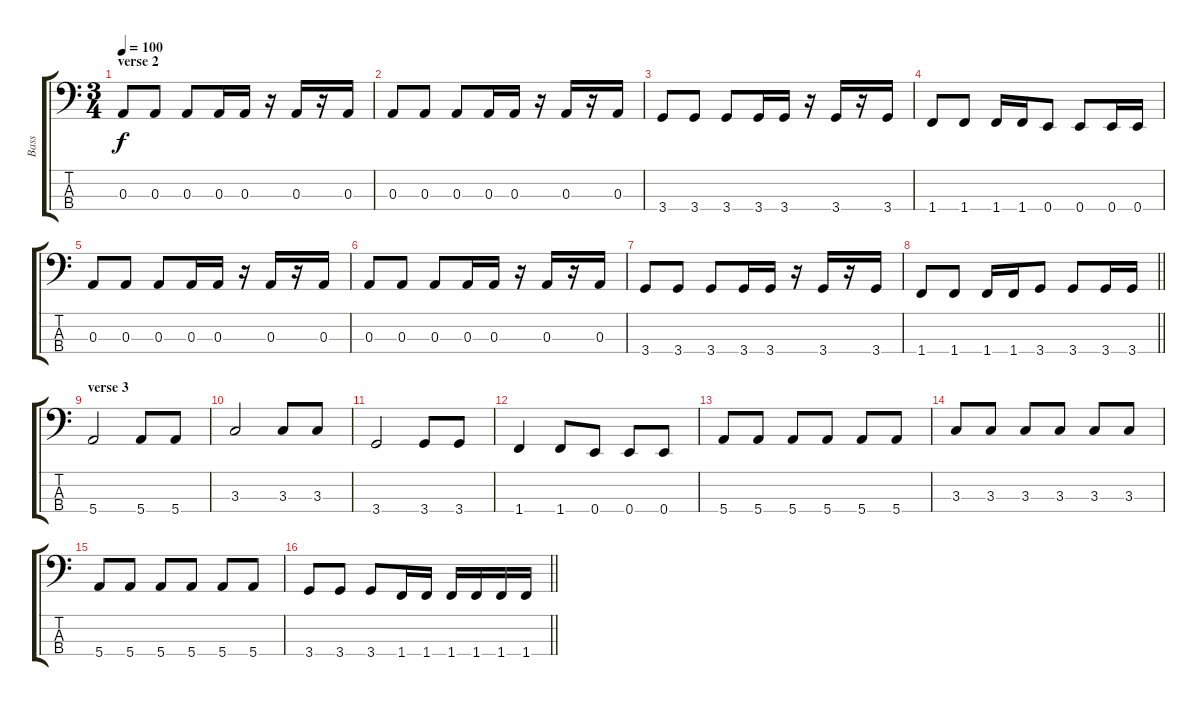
\track ("Bass" "Bass") {instrument electricbassfinger}
\staff {score tabs}
\tuning (G2 D2 A1 E1) {hide}
\ts (3 4)
\section ("" "verse 2")
\tempo 100
\clef f4
\ks c
0.3.8{dy f} 0.3.8 0.3.8 0.3.16 0.3.16 r.16 0.3.16 r.16 0.3.16 |
0.3.8 0.3.8 0.3.8 0.3.16 0.3.16 r.16 0.3.16 r.16 0.3.16 |
3.4.8 3.4.8 3.4.8 3.4.16 3.4.16 r.16 3.4.16 r.16 3.4.16 |
1.4.8 1.4.8 1.4.16 1.4.16 0.4.8 0.4.8 0.4.16 0.4.16 |
0.3.8 0.3.8 0.3.8 0.3.16 0.3.16 r.16 0.3.16 r.16 0.3.16 |
0.3.8 0.3.8 0.3.8 0.3.16 0.3.16 r.16 0.3.16 r.16 0.3.16 |
3.4.8 3.4.8 3.4.8 3.4.16 3.4.16 r.16 3.4.16 r.16 3.4.16 |
\barLineRight lightlight
1.4.8 1.4.8 1.4.16 1.4.16 3.4.8 3.4.8 3.4.16 3.4.16 |
\section ("" "verse 3")
5.4.2 5.4.8 5.4.8 |
3.3.2 3.3.8 3.3.8 |
3.4.2 3.4.8 3.4.8 |
1.4.4 1.4.8 0.4.8 0.4.8 0.4.8 |
5.4.8 5.4.8 5.4.8 5.4.8 5.4.8 5.4.8 |
3.3.8 3.3.8 3.3.8 3.3.8 3.3.8 3.3.8 |
5.4.8 5.4.8 5.4.8 5.4.8 5.4.8 5.4.8 |
\barLineRight lightlight
3.4.8 3.4.8 3.4.8 1.4.16 1.4.16 1.4.16 1.4.16 1.4.16 1.4.16
